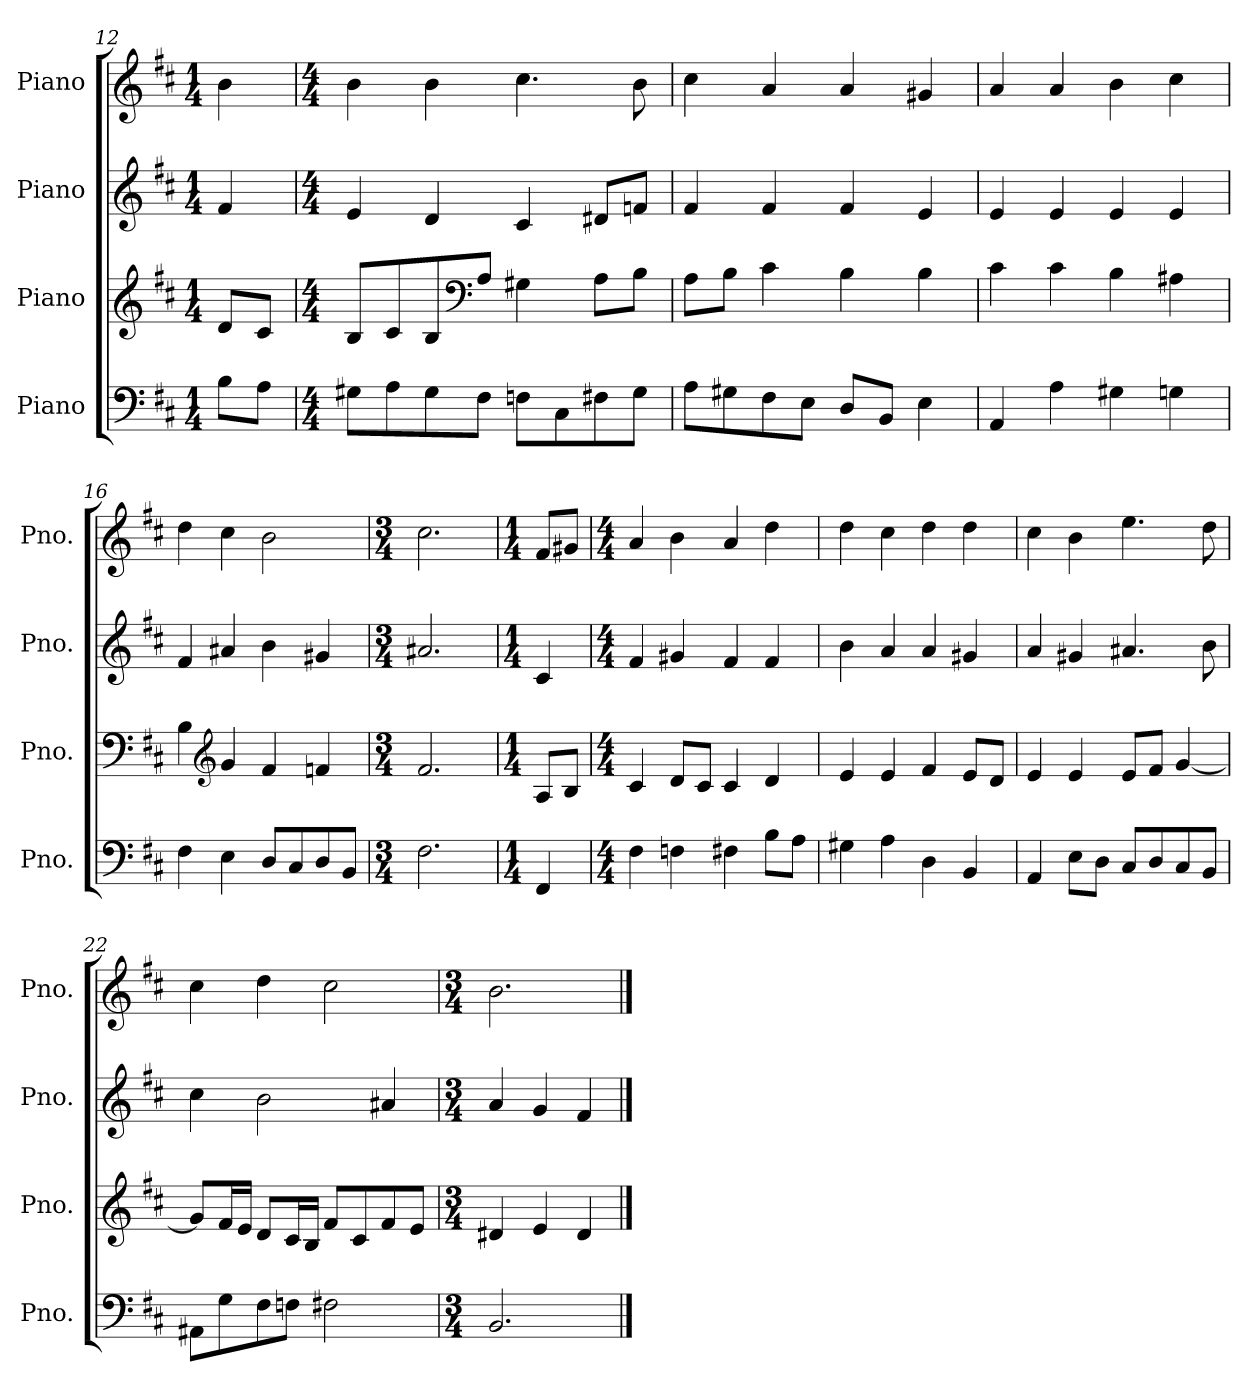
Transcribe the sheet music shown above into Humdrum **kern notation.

**kern	**kern	**kern	**kern
*part4	*part3	*part2	*part1
*staff4	*staff3	*staff2	*staff1
*I"Piano	*I"Piano	*I"Piano	*I"Piano
*I'Pno.	*I'Pno.	*I'Pno.	*I'Pno.
*clefF4	*clefG2	*clefG2	*clefG2
*k[f#c#]	*k[f#c#]	*k[f#c#]	*k[f#c#]
*M1/4	*M1/4	*M1/4	*M1/4
=12	=12	=12	=12
8B\L	8d/L	4f#/	4b\
8A\J	8c#/J	.	.
!!LO:LB:g=z
=13	=13	=13	=13
*M4/4	*M4/4	*M4/4	*M4/4
8G#X\L	8B/L	4e/	4b\
8A\	8c#/	.	.
8G#\	8B/	4d/	4b\
*	*clefF4	*	*
8F#\J	8A/J	.	.
8Fn\L	4G#X\	4c#/	4.cc#\
8C#\	.	.	.
8F#X\	8A\L	8d#X/L	.
8G#\J	8B\J	8fn/J	8b\
=14	=14	=14	=14
8A\L	8A\L	4f#/	4cc#\
8G#X\	8B\J	.	.
8F#\	4c#\	4f#/	4a/
8E\J	.	.	.
8D/L	4B\	4f#/	4a/
8BB/J	.	.	.
4E\	4B\	4e/	4g#X/
=15	=15	=15	=15
4AA/	4c#\	4e/	4a/
4A\	4c#\	4e/	4a/
4G#X\	4B\	4e/	4b\
4Gn\	4A#X\	4e/	4cc#\
=16	=16	=16	=16
4F#\	4B\	4f#/	4dd\
*	*clefG2	*	*
4E\	4g/	4a#X/	4cc#\
8D/L	4f#/	4b\	2b\
8C#/	.	.	.
8D/	4fn/	4g#X/	.
8BB/J	.	.	.
=17	=17	=17	=17
*M3/4	*M3/4	*M3/4	*M3/4
2.F#\	2.f#/	2.a#X/	2.cc#\
!!LO:PB:g=z
=18	=18	=18	=18
*M1/4	*M1/4	*M1/4	*M1/4
4FF#/	8A/L	4c#/	8f#/L
.	8B/J	.	8g#X/J
=19	=19	=19	=19
*M4/4	*M4/4	*M4/4	*M4/4
4F#\	4c#/	4f#/	4a/
4Fn\	8d/L	4g#X/	4b\
.	8c#/J	.	.
4F#X\	4c#/	4f#/	4a/
8B\L	4d/	4f#/	4dd\
8A\J	.	.	.
=20	=20	=20	=20
4G#X\	4e/	4b\	4dd\
4A\	4e/	4a/	4cc#\
4D\	4f#/	4a/	4dd\
4BB/	8e/L	4g#X/	4dd\
.	8d/J	.	.
=21	=21	=21	=21
4AA/	4e/	4a/	4cc#\
8E\L	4e/	4g#X/	4b\
8D\J	.	.	.
8C#/L	8e/L	4.a#X/	4.ee\
8D/	8f#/J	.	.
8C#/	[4g/	.	.
8BB/J	.	8b\	8dd\
=22	=22	=22	=22
8AA#X\L	8g/L]	4cc#\	4cc#\
8G\	16f#/L	.	.
.	16e/JJ	.	.
8F#\	8d/L	2b\	4dd\
8Fn\J	16c#/L	.	.
.	16B/JJ	.	.
2F#X\	8f#/L	.	2cc#\
.	8c#/	.	.
.	8f#/	4a#X/	.
.	8e/J	.	.
!!LO:LB:g=z
=23	=23	=23	=23
*M3/4	*M3/4	*M3/4	*M3/4
2.BB/	4d#X/	4a/	2.b\
.	4e/	4g/	.
.	4d#/	4f#/	.
==	==	==	==
*-	*-	*-	*-
